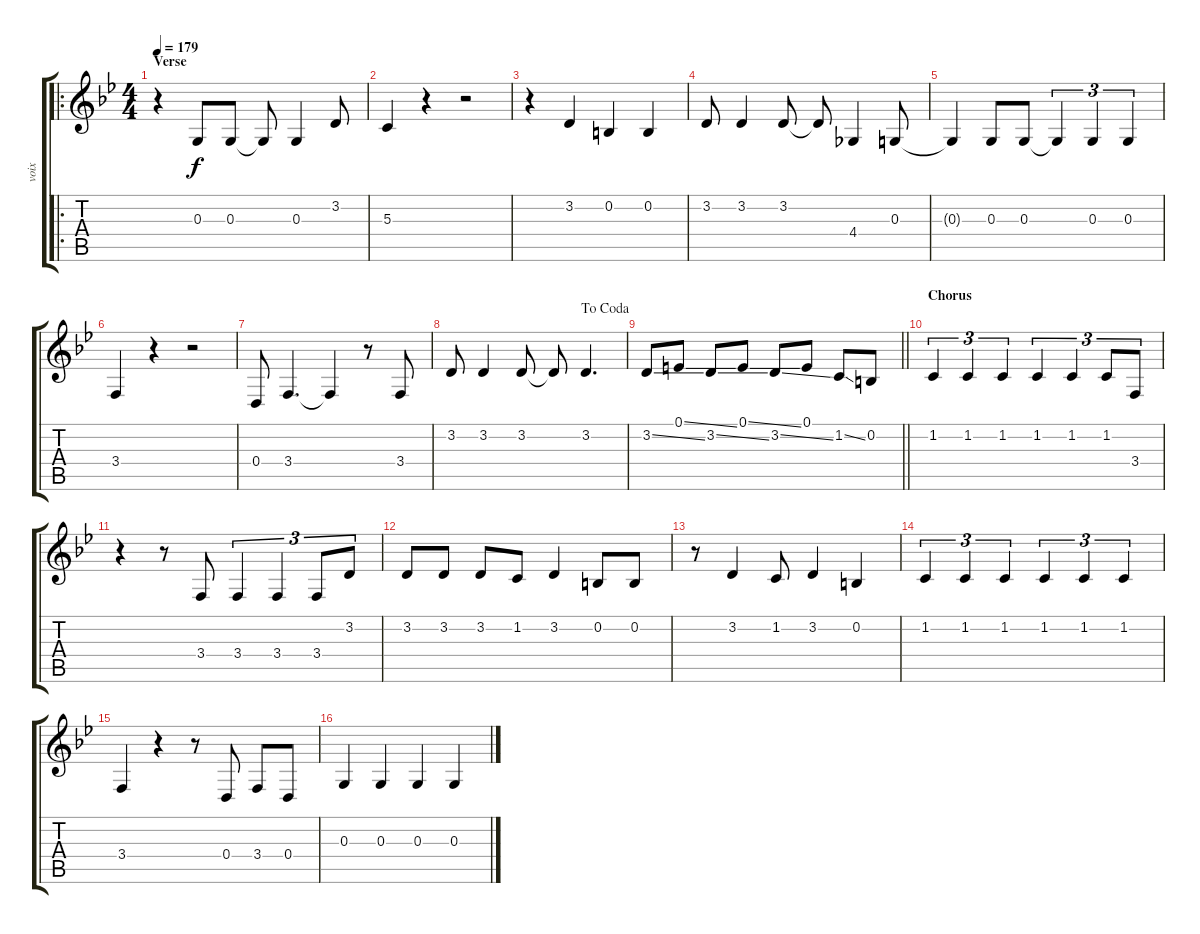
\track ("voix" "voix") {instrument rockorgan}
\staff {score tabs}
\tuning (E4 B3 G3 D3 A2 E2) {hide}
\ro
\ts (4 4)
\section ("" "Verse")
\tempo 179
\clef g2
\ks bb
r.4{dy f} 0.3.8 0.3.8 0.3{t}.8 0.3.4 3.2.8 |
5.3.4 r.4 r.2 |
r.4 3.2.4 0.2.4 0.2.4 |
3.2.8 3.2.4 3.2.8 3.2{t}.8 4.4.4 0.3.8 |
0.3{t}.4 0.3.8 0.3.8 0.3{t}.4{tu (3 2)} 0.3.4{tu (3 2)} 0.3.4{tu (3 2)} |
3.4.4 r.4 r.2 |
0.4.8 3.4.4{d} 3.4{t}.4 r.8 3.4.8 |
\jump dacoda
3.2.8 3.2.4 3.2.8 3.2{t}.8 3.2.4{d} |
\barLineRight lightlight
3.2{ss}.8 0.1{ss}.8 3.2{ss}.8 0.1{ss}.8 3.2{ss}.8 0.1.8 1.2{ss}.8 0.2.8 |
\section ("" "Chorus")
1.2.4{tu (3 2)} 1.2.4{tu (3 2)} 1.2.4{tu (3 2)} 1.2.4{tu (3 2)} 1.2.4{tu (3 2)} 1.2.8{tu (3 2)} 3.4.8{tu (3 2)} |
r.4 r.8 3.4.8 3.4.4{tu (3 2)} 3.4.4{tu (3 2)} 3.4.8{tu (3 2)} 3.2.8{tu (3 2)} |
3.2.8 3.2.8 3.2.8 1.2.8 3.2.4 0.2.8 0.2.8 |
r.8 3.2.4 1.2.8 3.2.4 0.2.4 |
1.2.4{tu (3 2)} 1.2.4{tu (3 2)} 1.2.4{tu (3 2)} 1.2.4{tu (3 2)} 1.2.4{tu (3 2)} 1.2.4{tu (3 2)} |
3.4.4 r.4 r.8 0.4.8 3.4.8 0.4.8 |
0.3.4 0.3.4 0.3.4 0.3.4
